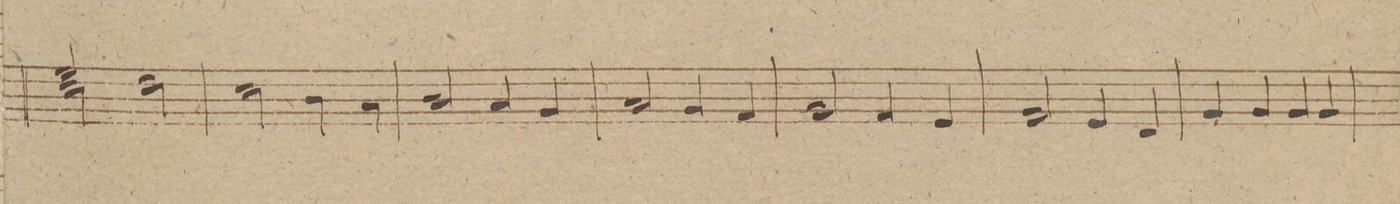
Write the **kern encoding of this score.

**kern
*I"Organo.
*clefF4
*k[f#c#g#d#]
*met(c|)
*M2/2
*^
2G#/	2E\
*v	*v
2F#\
=276
2E\
4D#\
4C#\
=277
2D#/
4C#/
4BB/
=278
2C#/
4BB/
4AA/
=279
2BB/
4AA/
4GG#/
=280
2AA/
4GG#/
4FF#/
=281
4BB/
4BB/
4BB/
4BB/
=282
*-
